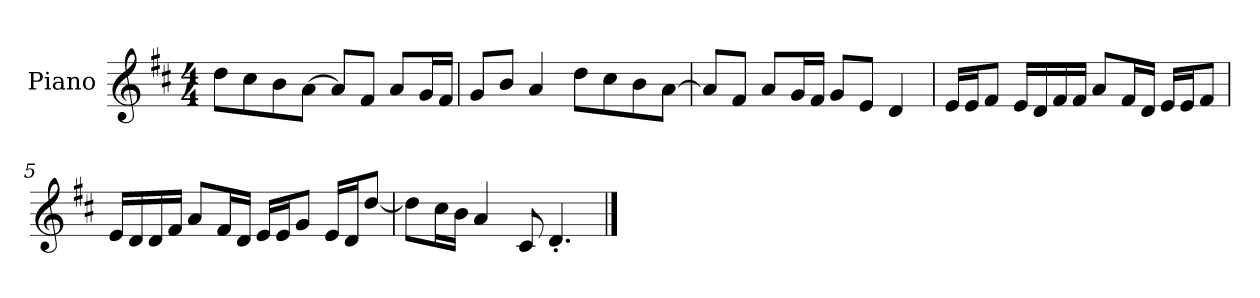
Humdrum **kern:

**kern
*part1
*staff1
*I"Piano
*I'P-no
*clefG2
*k[f#c#]
*M4/4
*MM90
=1
8dd\L
8cc#\
8b\
[8a\J
8a/L]
8f#/J
8a/L
16g/L
16f#/JJ
=2
8g/L
8b/J
4a/
8dd\L
8cc#\
8b\
[8a\J
=3
8a/L]
8f#/J
8a/L
16g/L
16f#/JJ
8g/L
8e/J
4d/
=4
16e/LL
16e/J
8f#/J
16e/LL
16d/
16f#/
16f#/JJ
8a/L
16f#/L
16d/JJ
16e/LL
16e/J
8f#/J
!!LO:LB:g=z
=5
16e/LL
16d/
16d/
16f#/JJ
8a/L
16f#/L
16d/JJ
16e/LL
16e/J
8g/J
16e/LL
16d/J
[8dd/J
=6
8dd\L]
16cc#\L
16b\JJ
4a/
8c#/
4.d'/
==
*-
